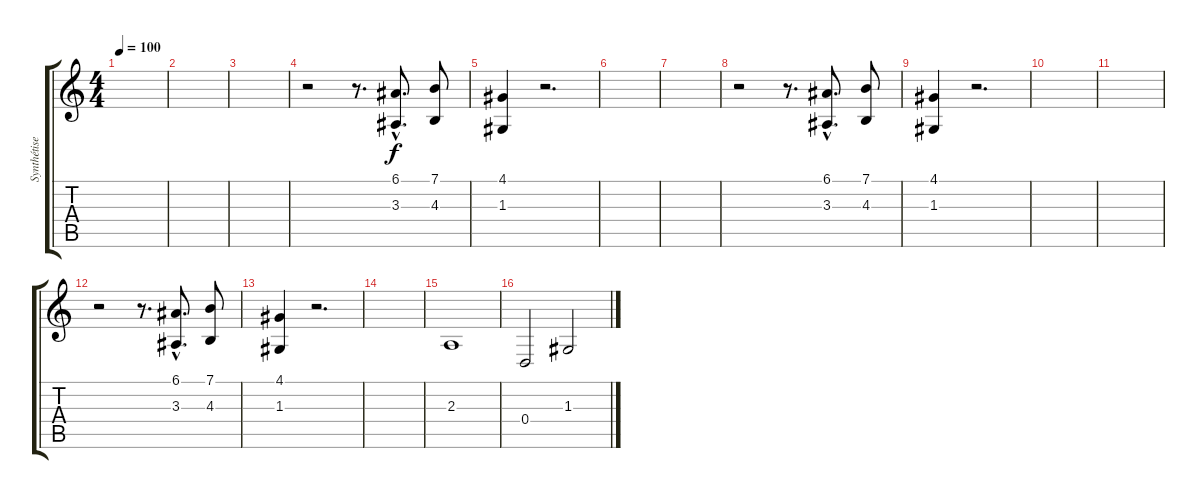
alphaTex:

\track ("Synthétiseur" "Synthétise") {instrument pad2warm}
\staff {score tabs}
\tuning (E4 B3 G3 D3 A2 E2) {hide}
\ts (4 4)
\tempo 100
\clef g2
\ks c
|
|
|
r.2 r.8{d} (6.1{hac} 3.3{hac}).8{d volume 14} (7.1 4.3).8 |
(4.1 1.3).4 r.2{d} |
|
|
r.2 r.8{d} (6.1{hac} 3.3{hac}).8{d volume 14} (7.1 4.3).8 |
(4.1 1.3).4 r.2{d} |
|
|
r.2 r.8{d} (6.1{hac} 3.3{hac}).8{d volume 14} (7.1 4.3).8 |
(4.1 1.3).4 r.2{d} |
|
2.3.1{volume 14} |
0.4.2 1.3.2
